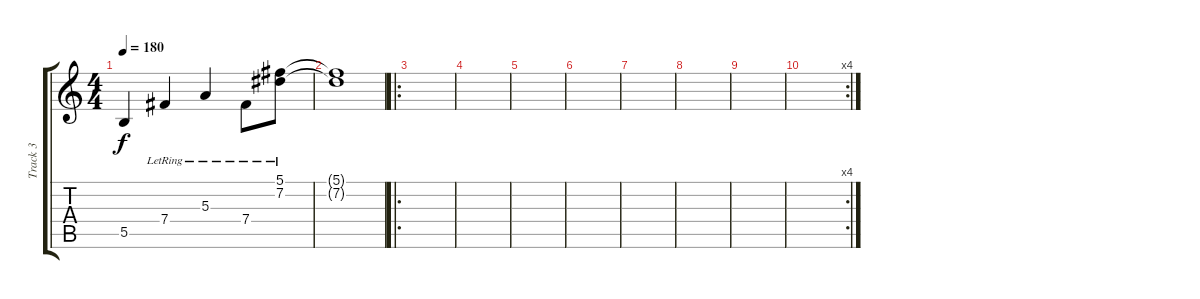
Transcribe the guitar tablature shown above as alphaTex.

\track ("Track 3" "Track 3") {instrument acousticguitarsteel}
\staff {score tabs}
\tuning (Db4 Ab3 E3 B2 Gb2 B1) {hide}
\ts (4 4)
\tempo 180
\clef g2
\ks c
5.5{t}.4{dy f} 7.4{lr}.4 5.3{lr}.4 7.4{lr}.8 (5.1{lr} 7.2{lr}).8 |
(5.1{t} 7.2{t}).1 |
\ro
|
|
|
|
|
|
|
\rc 4
